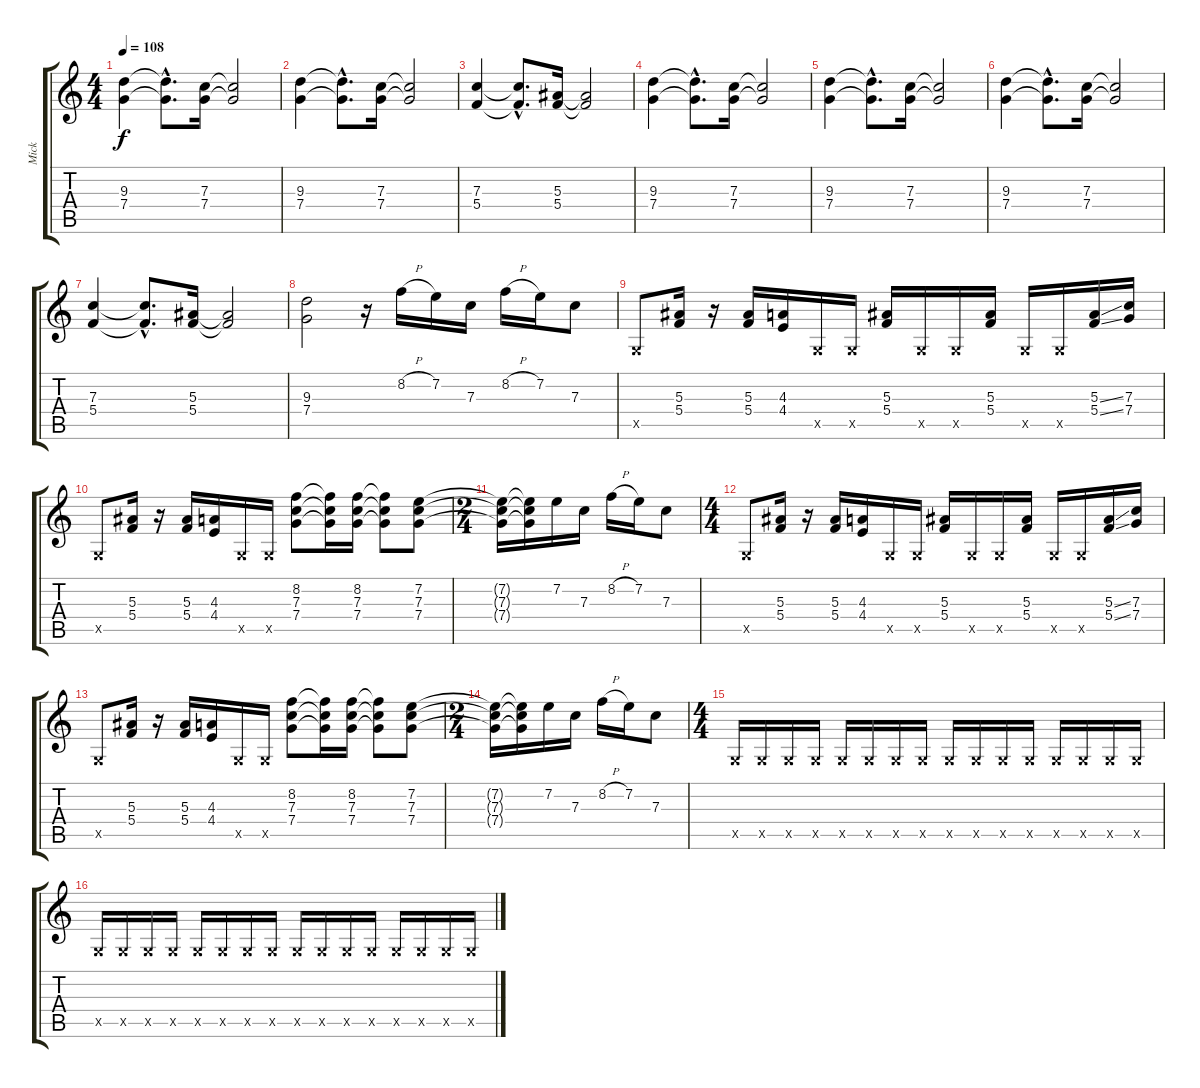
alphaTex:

\track ("Mick" "Mick") {instrument overdrivenguitar}
\staff {score tabs}
\tuning (D4 A3 F3 C3 G2 D2) {hide}
\ts (4 4)
\tempo 108
\clef g2
\ks c
(9.3 7.4).4{dy f} (9.3{hac t} 7.4{hac t}).8{d} (7.3 7.4).16 (7.3{t} 7.4{t}).2 |
(9.3 7.4).4 (9.3{hac t} 7.4{hac t}).8{d} (7.3 7.4).16 (7.3{t} 7.4{t}).2 |
(7.3 5.4).4 (7.3{hac t} 5.4{hac t}).8{d} (5.3 5.4).16 (5.3{t} 5.4{t}).2 |
(9.3 7.4).4 (9.3{hac t} 7.4{hac t}).8{d} (7.3 7.4).16 (7.3{t} 7.4{t}).2 |
(9.3 7.4).4 (9.3{hac t} 7.4{hac t}).8{d} (7.3 7.4).16 (7.3{t} 7.4{t}).2 |
(9.3 7.4).4 (9.3{hac t} 7.4{hac t}).8{d} (7.3 7.4).16 (7.3{t} 7.4{t}).2 |
(7.3 5.4).4 (7.3{hac t} 5.4{hac t}).8{d} (5.3 5.4).16 (5.3{t} 5.4{t}).2 |
(9.3 7.4).2 r.16 8.2{h}.16 7.2.16 7.3.16 8.2{h}.16 7.2.16 7.3.8 |
0.5{x}.8 (5.3 5.4).16 r.16 (5.3 5.4).16 (4.3 4.4).16 0.5{x}.16 0.5{x}.16 (5.3 5.4).16 0.5{x}.16 0.5{x}.16 (5.3 5.4).16 0.5{x}.16 0.5{x}.16 (5.3{ss} 5.4{ss}).16 (7.3 7.4).16 |
0.5{x}.8 (5.3 5.4).16 r.16 (5.3 5.4).16 (4.3 4.4).16 0.5{x}.16 0.5{x}.16 (8.2 7.3 7.4).8 (8.2{t} 7.3{t} 7.4{t}).16 (8.2 7.3 7.4).16 (8.2{t} 7.3{t} 7.4{t}).8 (7.2 7.3 7.4).8 |
\ts (2 4)
(7.2{t} 7.3{t} 7.4{t}).16 (7.2{t} 7.3{t} 7.4{t}).16 7.2.16 7.3.16 8.2{h}.16 7.2.16 7.3.8 |
\ts (4 4)
0.5{x}.8 (5.3 5.4).16 r.16 (5.3 5.4).16 (4.3 4.4).16 0.5{x}.16 0.5{x}.16 (5.3 5.4).16 0.5{x}.16 0.5{x}.16 (5.3 5.4).16 0.5{x}.16 0.5{x}.16 (5.3{ss} 5.4{ss}).16 (7.3 7.4).16 |
0.5{x}.8 (5.3 5.4).16 r.16 (5.3 5.4).16 (4.3 4.4).16 0.5{x}.16 0.5{x}.16 (8.2 7.3 7.4).8 (8.2{t} 7.3{t} 7.4{t}).16 (8.2 7.3 7.4).16 (8.2{t} 7.3{t} 7.4{t}).8 (7.2 7.3 7.4).8 |
\ts (2 4)
(7.2{t} 7.3{t} 7.4{t}).16 (7.2{t} 7.3{t} 7.4{t}).16 7.2.16 7.3.16 8.2{h}.16 7.2.16 7.3.8 |
\ts (4 4)
0.5{x}.16 0.5{x}.16 0.5{x}.16 0.5{x}.16 0.5{x}.16 0.5{x}.16 0.5{x}.16 0.5{x}.16 0.5{x}.16 0.5{x}.16 0.5{x}.16 0.5{x}.16 0.5{x}.16 0.5{x}.16 0.5{x}.16 0.5{x}.16 |
0.5{x}.16 0.5{x}.16 0.5{x}.16 0.5{x}.16 0.5{x}.16 0.5{x}.16 0.5{x}.16 0.5{x}.16 0.5{x}.16 0.5{x}.16 0.5{x}.16 0.5{x}.16 0.5{x}.16 0.5{x}.16 0.5{x}.16 0.5{x}.16
